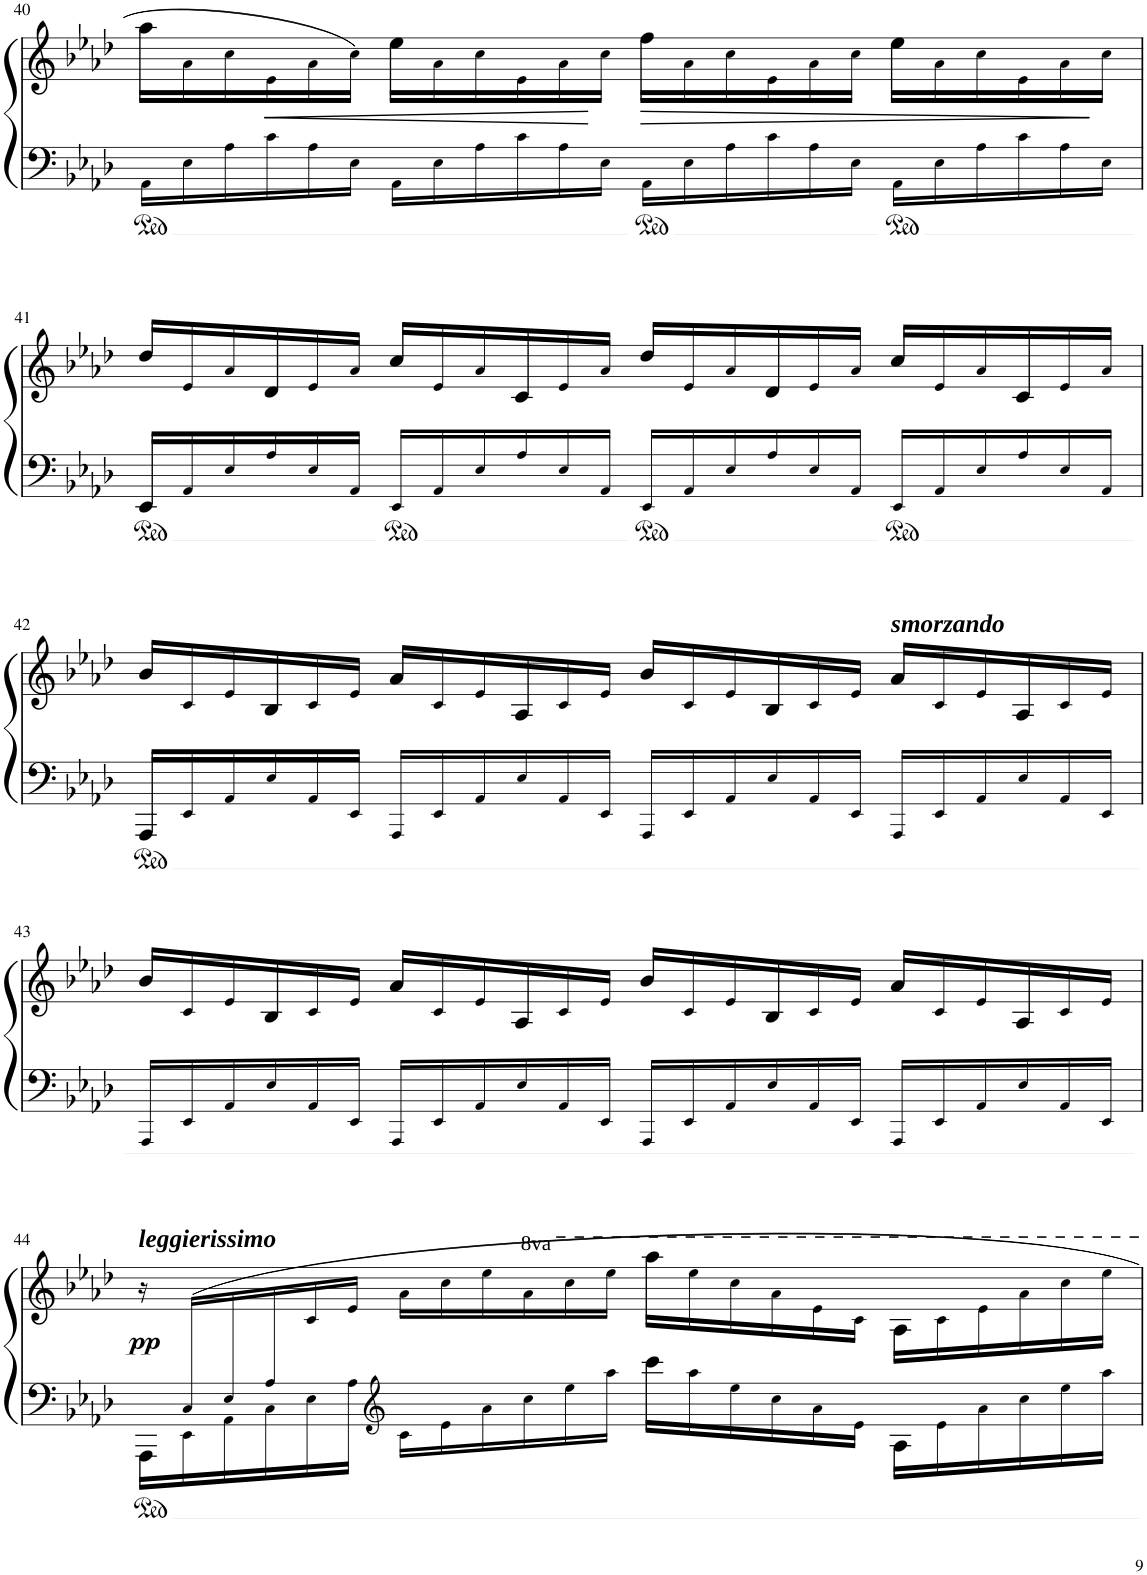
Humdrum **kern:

**kern	**kern	**dynam
*part1	*part1	*part1
*staff2	*staff1	*staff1/2
*I"Piano	*	*
*I'Pno	*	*
!!LO:PB:g=z
*clefF4	*clefG2	*
*k[b-e-a-d-]	*k[b-e-a-d-]	*
*M4/4	*M4/4	*
*met(c)	*met(c)	*
*Xtuplet	*Xtuplet	*
=40	=40	=40
24AA-!\LL	24aa-\LL	.
24E-!\	24a-!\	.
24A-!\	24cc!\	.
!	!	!LO:HP:b
24c!\	24e-!\	<
24A-!\	24a-!\	.
24E-!\JJ	24cc!\JJ	.
24AA-!\LL	24ee-\LL	.
24E-!\	24a-!\	.
24A-!\	24cc!\	.
24c!\	24e-!\	.
24A-!\	24a-!\	.
24E-!\JJ	24cc!\JJ	[
!	!	!LO:HP:b
24AA-!\LL	24ff\LL	>
24E-!\	24a-!\	.
24A-!\	24cc!\	.
24c!\	24e-!\	.
24A-!\	24a-!\	.
24E-!\JJ	24cc!\JJ	.
24AA-!\LL	24ee-\LL	.
24E-!\	24a-!\	.
24A-!\	24cc!\	.
24c!\	24e-!\	.
24A-!\	24a-!\	.
24E-!\JJ	24cc!\JJ	]
!!LO:LB:g=z
=41	=41	=41
24EE-/LL	24dd-/LL	.
24AA-!/	24e-!/	.
24E-!/	24a-!/	.
24A-!/	24d-/	.
24E-!/	24e-!/	.
24AA-!/JJ	24a-!/JJ	.
24EE-!/LL	24cc/LL	.
24AA-!/	24e-!/	.
24E-!/	24a-!/	.
24A-!/	24c/	.
24E-!/	24e-!/	.
24AA-!/JJ	24a-!/JJ	.
24EE-!/LL	24dd-/LL	.
24AA-!/	24e-!/	.
24E-!/	24a-!/	.
24A-!/	24d-/	.
24E-!/	24e-!/	.
24AA-!/JJ	24a-!/JJ	.
24EE-!/LL	24cc/LL	.
24AA-!/	24e-!/	.
24E-!/	24a-!/	.
24A-!/	24c/	.
24E-!/	24e-!/	.
24AA-!/JJ	24a-!/JJ	.
!!LO:LB:g=z
=42	=42	=42
24AAA-/LL	24b-/LL	.
24EE-!/	24c!/	.
24AA-!/	24e-!/	.
24E-!/	24B-/	.
24AA-!/	24c!/	.
24EE-!/JJ	24e-!/JJ	.
24AAA-!/LL	24a-/LL	.
24EE-!/	24c!/	.
24AA-!/	24e-!/	.
24E-!/	24A-/	.
24AA-!/	24c!/	.
24EE-!/JJ	24e-!/JJ	.
24AAA-!/LL	24b-/LL	.
24EE-!/	24c!/	.
24AA-!/	24e-!/	.
24E-!/	24B-/	.
24AA-!/	24c!/	.
24EE-!/JJ	24e-!/JJ	.
!	!LO:TX:a:Bi:t=smorzando	!
24AAA-!/LL	24a-/LL	.
24EE-!/	24c!/	.
24AA-!/	24e-!/	.
24E-!/	24A-/	.
24AA-!/	24c!/	.
24EE-!/JJ	24e-!/JJ	.
!!LO:LB:g=z
=43	=43	=43
24AAA-!/LL	24b-/LL	.
24EE-!/	24c!/	.
24AA-!/	24e-!/	.
24E-!/	24B-/	.
24AA-!/	24c!/	.
24EE-!/JJ	24e-!/JJ	.
24AAA-!/LL	24a-/LL	.
24EE-!/	24c!/	.
24AA-!/	24e-!/	.
24E-!/	24A-/	.
24AA-!/	24c!/	.
24EE-!/JJ	24e-!/JJ	.
24AAA-!/LL	24b-/LL	.
24EE-!/	24c!/	.
24AA-!/	24e-!/	.
24E-!/	24B-/	.
24AA-!/	24c!/	.
24EE-!/JJ	24e-!/JJ	.
24AAA-!/LL	24a-/LL	.
24EE-!/	24c!/	.
24AA-!/	24e-!/	.
24E-!/	24A-/	.
24AA-!/	24c!/	.
24EE-!/JJ	24e-!/JJ	.
!!LO:LB:g=z
=44	=44	=44
*^	*	*
!	!	!LO:TX:a:Bi:t=leggierissimo	!
!	!	!	!LO:DY:b
24ryy	24AAA-\LL	24r	pp
24C!/LL	24EE-!\	8ryy	.
24E-!/	24AA-!\	.	.
24A-!/	24C!\	.	.
6%5ryy	24E-!\	24c!/	.
.	24A-!\JJ	24e-!/JJ	.
*clefG2	*	*	*
.	24c!\LL	24a-!\LL	.
.	24e-!\	24cc!\	.
.	24a-!\	24ee-!\	.
.	24cc!\	24aa-!\	.
.	24ee-!\	24ccc!\	.
.	24aa-!\JJ	24eee-!\JJ	.
.	24ccc\LL	24aaa-\LL	.
.	24aa-!\	24eee-!\	.
.	24ee-!\	24ccc!\	.
.	24cc!\	24aa-!\	.
.	24a-!\	24ee-!\	.
.	24e-!\JJ	24cc!\JJ	.
.	24A-\LL	24a-\LL	.
.	24e-!\	24cc!\	.
.	24a-!\	24ee-!\	.
.	24cc!\	24aa-!\	.
.	24ee-!\	24ccc!\	.
.	24aa-!\JJ	24eee-!\JJ	.
*v	*v	*	*
=	=	=
*-	*-	*-
